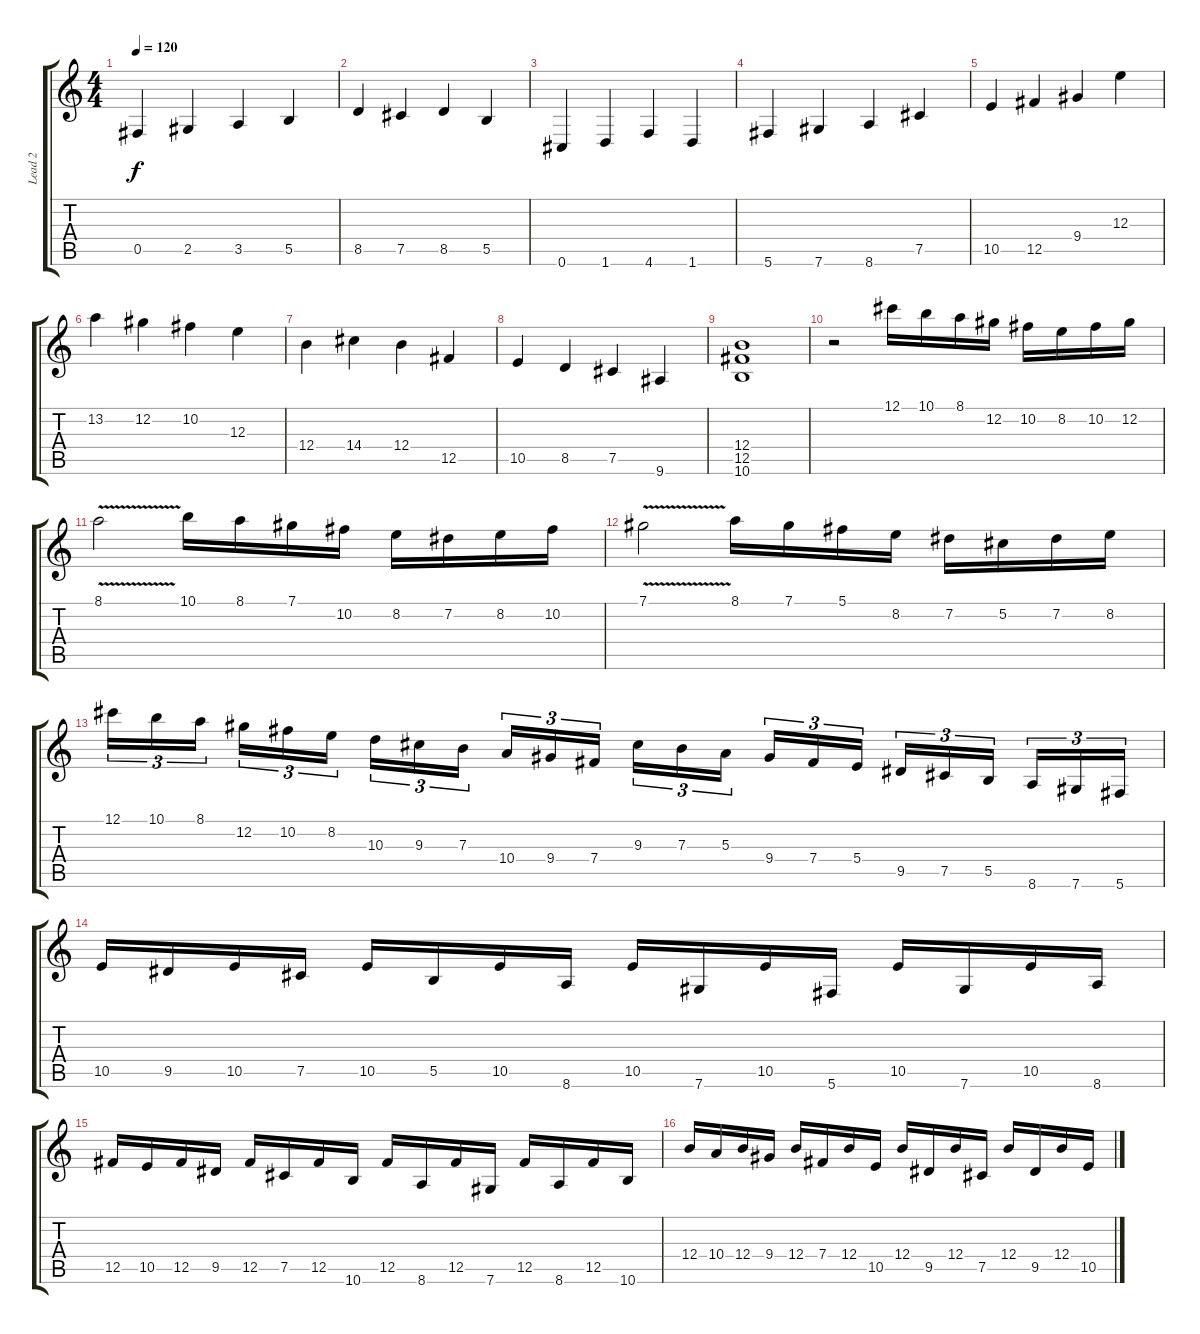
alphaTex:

\track ("Lead 2" "Lead 2") {instrument distortionguitar}
\staff {score tabs}
\tuning (Db4 Ab3 E3 B2 Gb2 Db2) {hide}
\ts (4 4)
\tempo 120
\clef g2
\ks c
0.5.4{dy f instrument distortionguitar} 2.5.4 3.5.4 5.5.4 |
8.5.4 7.5.4 8.5.4 5.5.4 |
0.6.4 1.6.4 4.6.4 1.6.4 |
5.6.4 7.6.4 8.6.4 7.5.4 |
10.5.4 12.5.4 9.4.4 12.3.4 |
13.2.4 12.2.4 10.2.4 12.3.4 |
12.4.4 14.4.4 12.4.4 12.5.4 |
10.5.4 8.5.4 7.5.4 9.6.4 |
(12.4 12.5 10.6).1 |
r.2 12.1.16 10.1.16 8.1.16 12.2.16 10.2.16 8.2.16 10.2.16 12.2.16 |
8.1{v}.2 10.1.16 8.1.16 7.1.16 10.2.16 8.2.16 7.2.16 8.2.16 10.2.16 |
7.1{v}.2 8.1.16 7.1.16 5.1.16 8.2.16 7.2.16 5.2.16 7.2.16 8.2.16 |
12.1.16{tu (3 2)} 10.1.16{tu (3 2)} 8.1.16{tu (3 2)} 12.2.16{tu (3 2)} 10.2.16{tu (3 2)} 8.2.16{tu (3 2)} 10.3.16{tu (3 2)} 9.3.16{tu (3 2)} 7.3.16{tu (3 2)} 10.4.16{tu (3 2)} 9.4.16{tu (3 2)} 7.4.16{tu (3 2)} 9.3.16{tu (3 2)} 7.3.16{tu (3 2)} 5.3.16{tu (3 2)} 9.4.16{tu (3 2)} 7.4.16{tu (3 2)} 5.4.16{tu (3 2)} 9.5.16{tu (3 2)} 7.5.16{tu (3 2)} 5.5.16{tu (3 2)} 8.6.16{tu (3 2)} 7.6.16{tu (3 2)} 5.6.16{tu (3 2)} |
10.5.16 9.5.16 10.5.16 7.5.16 10.5.16 5.5.16 10.5.16 8.6.16 10.5.16 7.6.16 10.5.16 5.6.16 10.5.16 7.6.16 10.5.16 8.6.16 |
12.5.16 10.5.16 12.5.16 9.5.16 12.5.16 7.5.16 12.5.16 10.6.16 12.5.16 8.6.16 12.5.16 7.6.16 12.5.16 8.6.16 12.5.16 10.6.16 |
12.4.16 10.4.16 12.4.16 9.4.16 12.4.16 7.4.16 12.4.16 10.5.16 12.4.16 9.5.16 12.4.16 7.5.16 12.4.16 9.5.16 12.4.16 10.5.16
